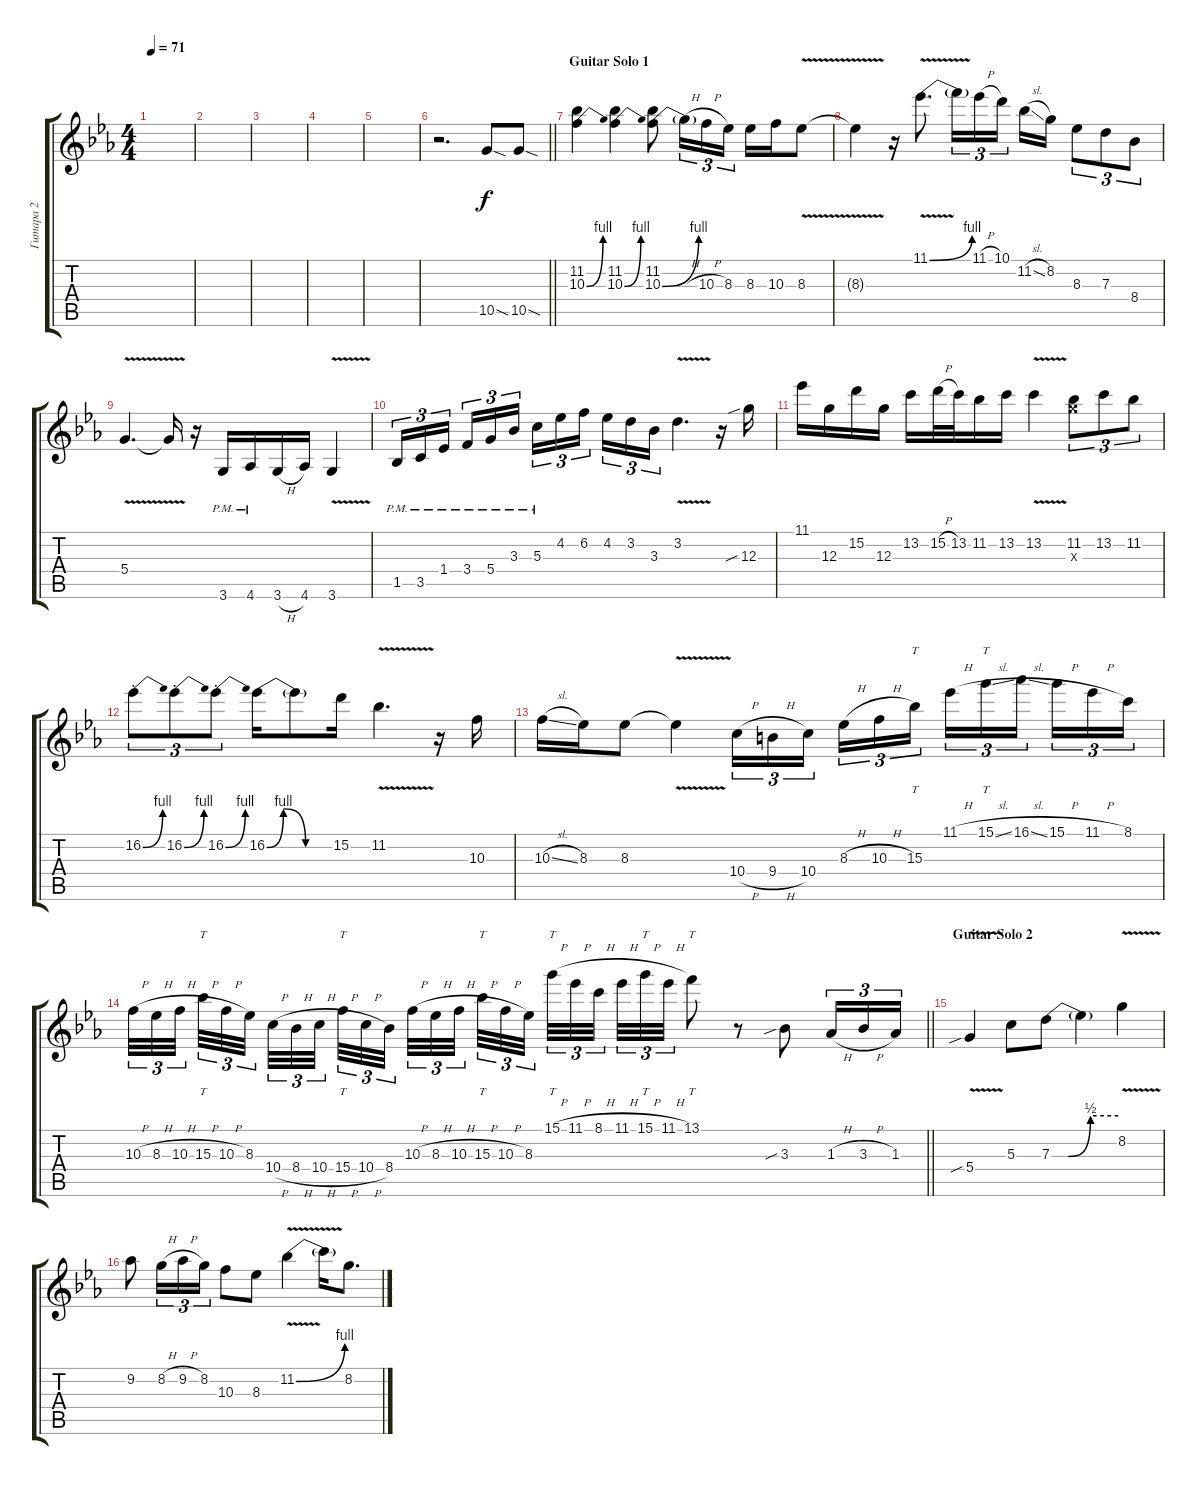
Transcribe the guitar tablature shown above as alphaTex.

\track ("Гитара 2" "Гитара 2") {instrument distortionguitar}
\staff {score tabs}
\tuning (E4 B3 G3 D3 A2 E2) {hide}
\ts (4 4)
\tempo 71
\clef g2
\ks cminor
|
|
|
|
|
\barLineRight lightlight
r.2{d} 10.5{sod}.8{dy f} 10.5{sod}.8 |
\section ("" "Guitar Solo 1")
(11.2 10.3{be (bend 0 0 60 4)}).4 (11.2 10.3{be (bend 0 0 60 4)}).4 (11.2 10.3{be (bend 0 0 60 4)}).8 10.3{h t}.16{tu (3 2)} 10.3{h}.16{tu (3 2)} 8.3.16{tu (3 2)} 8.3.16 10.3.16 8.3{v}.8 |
8.3{t}.4 r.16 11.1{be (bend 0 0 60 4) v}.8{d} 11.1{t}.16{tu (3 2)} 11.1{h}.16{tu (3 2)} 10.1.16{tu (3 2) beam splitsecondary} 11.2{sl}.16 8.2.16 8.3.8{tu (3 2)} 7.3.8{tu (3 2)} 8.4.8{tu (3 2)} |
5.4{v}.4{d} 5.4{t}.16 r.16 3.6{pm}.16 4.6{pm}.16 3.6{h}.16 4.6.16 3.6{v}.4 |
1.5{pm}.16{tu (3 2)} 3.5{pm}.16{tu (3 2)} 1.4{pm}.16{tu (3 2) beam splitsecondary} 3.4{pm}.16{tu (3 2)} 5.4{pm}.16{tu (3 2)} 3.3{pm}.16{tu (3 2)} 5.3{pm}.16{tu (3 2)} 4.2.16{tu (3 2)} 6.2.16{tu (3 2) beam splitsecondary} 4.2.16{tu (3 2)} 3.2.16{tu (3 2)} 3.3.16{tu (3 2)} 3.2{v}.4{d} r.16 12.3{sib}.16 |
11.1.16 12.3.16 15.2.16 12.3.16 13.2.16 15.2{h}.32 13.2.32 11.2.16 13.2.16 13.2{v}.4 (11.2 12.3{x}).8{tu (3 2)} 13.2.8{tu (3 2)} 11.2.8{tu (3 2)} |
16.2{be (bend 0 0 60 4) st}.8{tu (3 2)} 16.2{be (bend 0 0 60 4) st}.8{tu (3 2)} 16.2{be (bend 0 0 60 4) st}.8{tu (3 2)} 16.2{be (custom 0 0 15 4 35 0 60 0)}.16 16.2{t}.8 15.2.16 11.2{v}.4{d} r.16 10.3.16 |
10.3{sl}.16 8.3.16 8.3.8 8.3{v t}.4 10.4{h}.16{tu (3 2)} 9.4{h}.16{tu (3 2)} 10.4.16{tu (3 2) beam splitsecondary} 8.3{h}.16{tu (3 2)} 10.3{h}.16{tu (3 2)} 15.3.16{tt tu (3 2)} 11.1{h}.16{tu (3 2)} 15.1{sl}.16{tt tu (3 2)} 16.1{sl}.16{tu (3 2) beam splitsecondary} 15.1{h}.16{tu (3 2)} 11.1{h}.16{tu (3 2)} 8.1.16{tu (3 2)} |
\barLineRight lightlight
10.3{h}.32{tu (3 2)} 8.3{h}.32{tu (3 2)} 10.3{h}.32{tu (3 2) beam splitsecondary} 15.3{h}.32{tt tu (3 2)} 10.3{h}.32{tu (3 2)} 8.3.32{tu (3 2) beam splitsecondary} 10.4{h}.32{tu (3 2)} 8.4{h}.32{tu (3 2)} 10.4{h}.32{tu (3 2) beam splitsecondary} 15.4{h}.32{tt tu (3 2)} 10.4{h}.32{tu (3 2)} 8.4.32{tu (3 2)} 10.3{h}.32{tu (3 2)} 8.3{h}.32{tu (3 2)} 10.3{h}.32{tu (3 2) beam splitsecondary} 15.3{h}.32{tt tu (3 2)} 10.3{h}.32{tu (3 2)} 8.3.32{tu (3 2) beam splitsecondary} 15.1{h}.32{tt tu (3 2)} 11.1{h}.32{tu (3 2)} 8.1{h}.32{tu (3 2) beam splitsecondary} 11.1{h}.32{tu (3 2)} 15.1{h}.32{tt tu (3 2)} 11.1{h}.32{tu (3 2)} 13.1.8{tt} r.8 3.3{sib}.8 1.3{h}.16{tu (3 2)} 3.3{h}.16{tu (3 2)} 1.3.16{tu (3 2)} |
\section ("" "Guitar Solo 2")
5.4{v sib}.4 5.3.8 7.3{be (custom 0 0 15 0 35 2 60 2)}.8 7.3{t}.4 8.2{v}.4 |
9.2.8 8.2{h}.16{tu (3 2)} 9.2{h}.16{tu (3 2)} 8.2.16{tu (3 2)} 10.3.8 8.3.8 11.2{be (bend 0 0 60 4) v}.4 11.2{t}.16 8.2.8{d}
